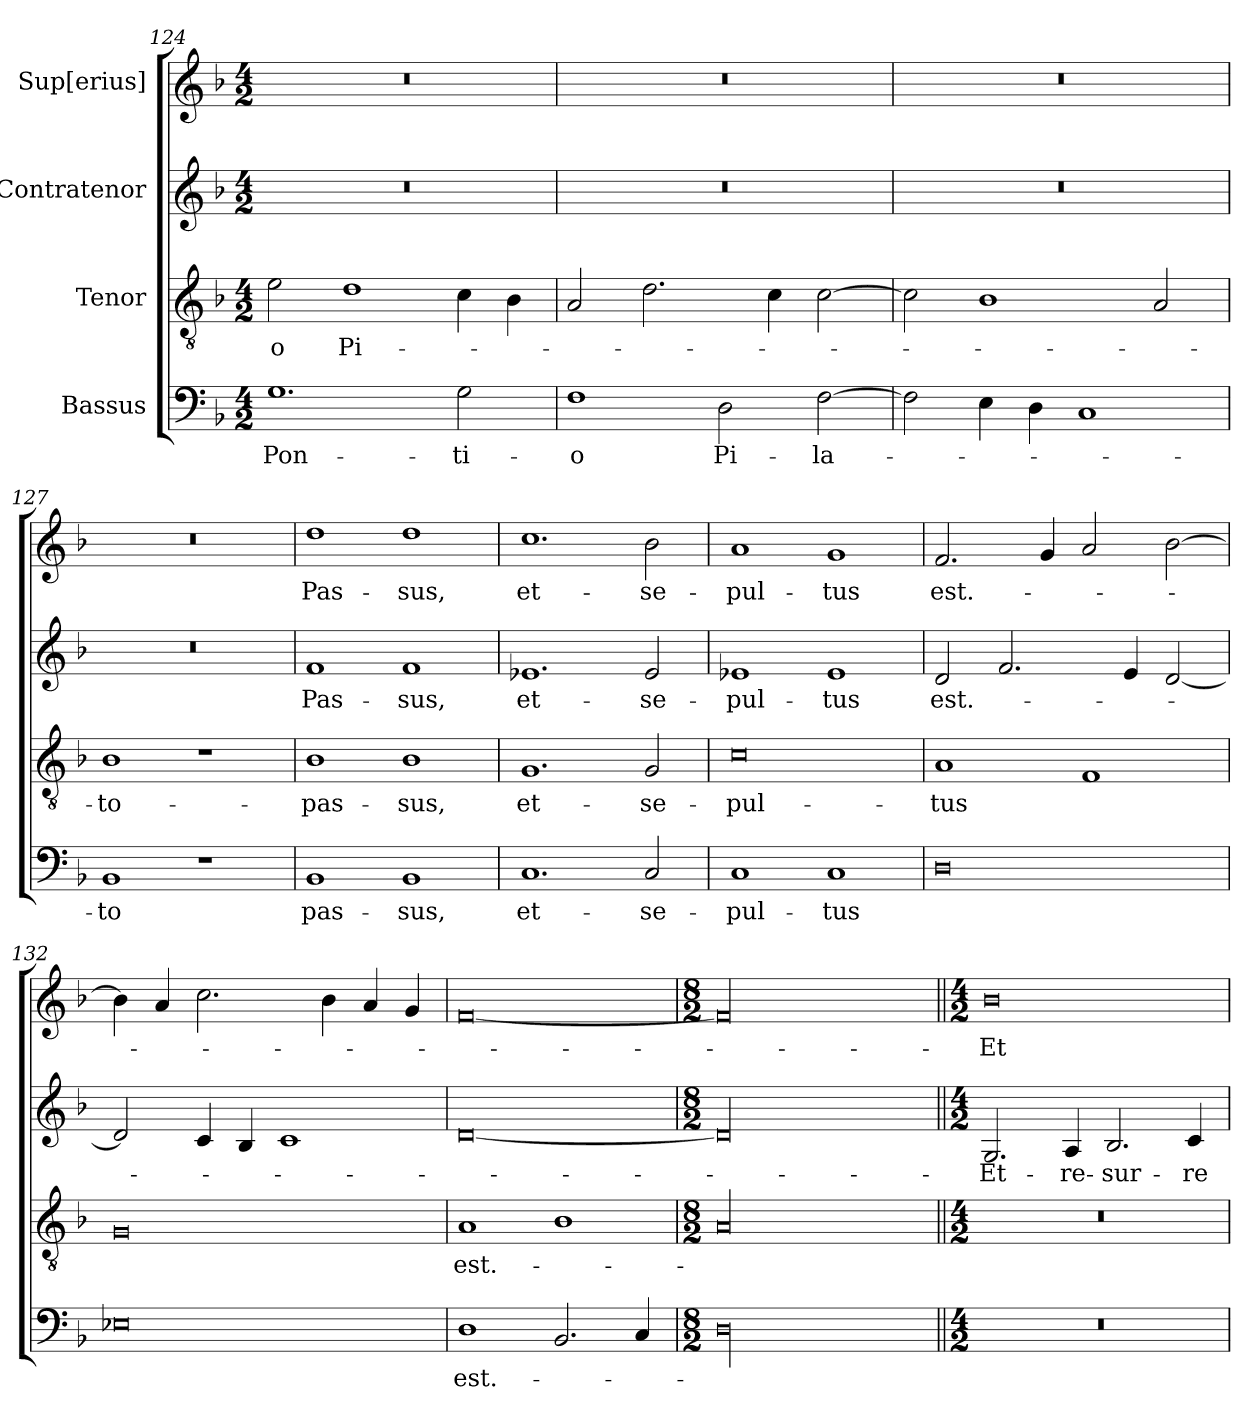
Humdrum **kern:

**kern	**text	**kern	**text	**kern	**text	**kern	**text
*part4	*part4	*part3	*part3	*part2	*part2	*part1	*part1
*staff4	*staff4	*staff3	*staff3	*staff2	*staff2	*staff1	*staff1
*I"Bassus	*	*I"Tenor	*	*I"Contratenor	*	*I"Sup[erius]	*
*clefF4	*	*clefGv2	*	*clefG2	*	*clefG2	*
*k[b-]	*	*k[b-]	*	*k[b-]	*	*k[b-]	*
*M4/2	*	*M4/2	*	*M4/2	*	*M4/2	*
=124	=124	=124	=124	=124	=124	=124	=124
1.G\	Pon-	2e\	-o	0r	.	0r	.
.	.	1d\	Pi-	.	.	.	.
2G\	-ti-	4c\	.	.	.	.	.
.	.	4B-\	.	.	.	.	.
=125	=125	=125	=125	=125	=125	=125	=125
1F\	-o	2A/	.	0r	.	0r	.
.	.	2.d\	.	.	.	.	.
2D\	Pi-	.	.	.	.	.	.
.	.	4c\	.	.	.	.	.
[2F\	-la-	[2c\	.	.	.	.	.
=126	=126	=126	=126	=126	=126	=126	=126
2F\]	.	2c\]	.	0r	.	0r	.
4E\	.	1B-\	.	.	.	.	.
4D\	.	.	.	.	.	.	.
1C/	.	.	.	.	.	.	.
.	.	2A/	.	.	.	.	.
=127	=127	=127	=127	=127	=127	=127	=127
1BB-/	-to	1B-\	to-	0r	.	0r	.
1r	.	1r	.	.	.	.	.
=128	=128	=128	=128	=128	=128	=128	=128
1BB-/	pas-	1B-\	pas-	1f/	Pas-	1dd\	Pas-
1BB-/	-sus,	1B-\	-sus,	1f/	-sus,	1dd\	-sus,
=129	=129	=129	=129	=129	=129	=129	=129
1.C/	et-	1.G/	et-	1.e-X/	et-	1.cc\	et-
2C/	se-	2G/	se-	2e-/	se-	2b-\	se-
=130	=130	=130	=130	=130	=130	=130	=130
1C/	-pul-	0c\	-pul-	1e-X/	-pul-	1a/	-pul-
1C/	-tus	.	.	1e-/	-tus	1g/	-tus
=131	=131	=131	=131	=131	=131	=131	=131
0D\	.	1A/	-tus	2d/	est.-	2.f/	est.-
.	.	.	.	2.f/	.	.	.
.	.	.	.	.	.	4g/	.
.	.	1F/	.	.	.	2a/	.
.	.	.	.	4e/	.	.	.
.	.	.	.	[2d/	.	[2b-\	.
=132	=132	=132	=132	=132	=132	=132	=132
0E-X\	.	0G/	.	2d/]	.	4b-\]	.
.	.	.	.	.	.	4a/	.
.	.	.	.	4c/	.	2.cc\	.
.	.	.	.	4B-/	.	.	.
.	.	.	.	1c/	.	.	.
.	.	.	.	.	.	4b-\	.
.	.	.	.	.	.	4a/	.
.	.	.	.	.	.	4g/	.
=133	=133	=133	=133	=133	=133	=133	=133
1D\	est.-	1A/	est.-	[0d/	.	[0f/	.
2.BB-/	.	1B-\	.	.	.	.	.
4C/	.	.	.	.	.	.	.
=134	=134	=134	=134	=134	=134	=134	=134
*M8/2	*	*M8/2	*	*M8/2	*	*M8/2	*
00D\	.	00A/	.	00d/]	.	00f/]	.
=135||	=135||	=135||	=135||	=135||	=135||	=135||	=135||
*M4/2	*	*M4/2	*	*M4/2	*	*M4/2	*
0r	.	0r	.	2.G/	Et-	0b-\	Et-
.	.	.	.	4A/	re-	.	.
.	.	.	.	2.B-/	-sur-	.	.
.	.	.	.	4c/	-re-	.	.
=	=	=	=	=	=	=	=
*-	*-	*-	*-	*-	*-	*-	*-
